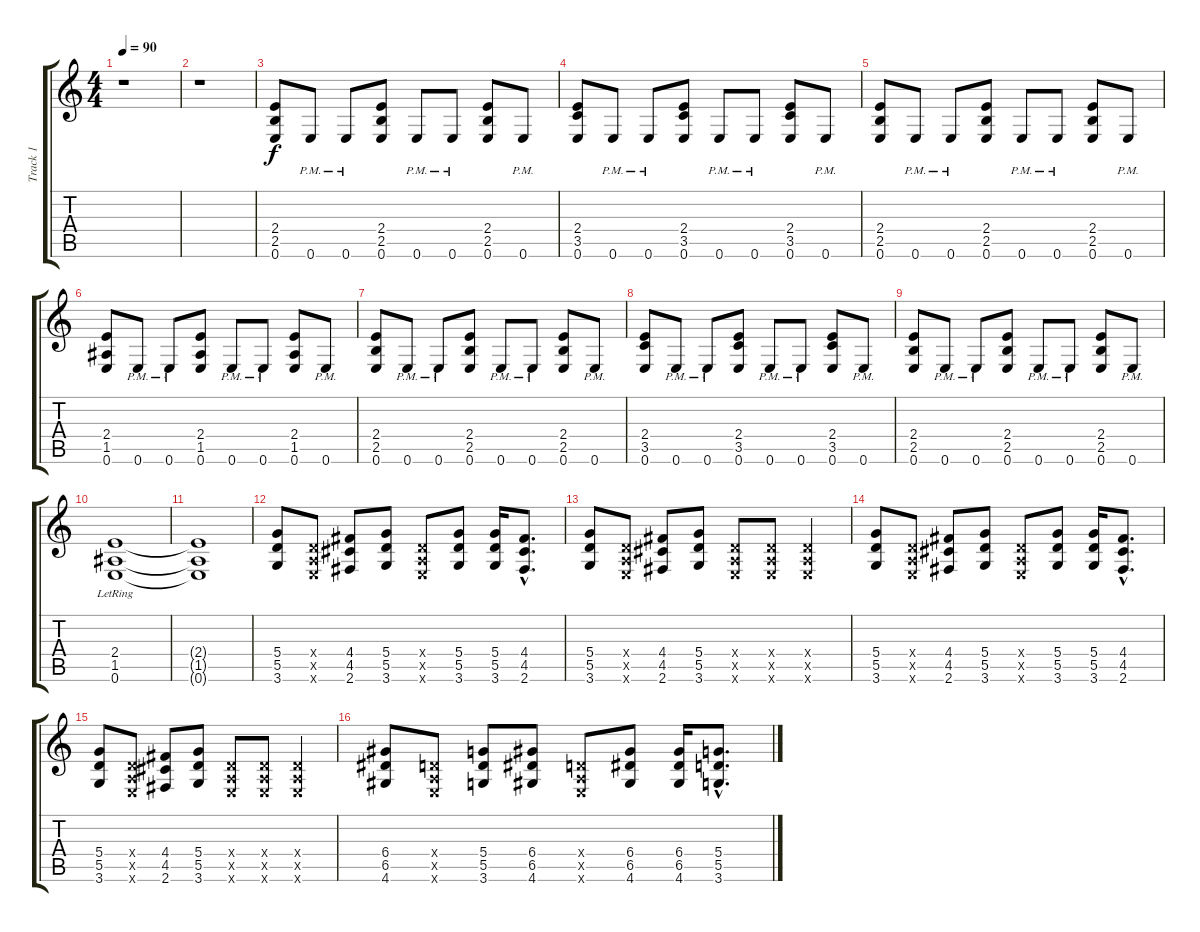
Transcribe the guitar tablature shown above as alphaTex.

\track ("Track 1" "Track 1") {instrument distortionguitar}
\staff {score tabs}
\tuning (E4 B3 G3 D3 A2 E2) {hide}
\ts (4 4)
\tempo 90
\clef g2
\ks c
r.1{dy f instrument distortionguitar} |
r.1 |
(2.4 2.5 0.6).8 0.6{pm}.8 0.6{pm}.8 (2.4 2.5 0.6).8 0.6{pm}.8 0.6{pm}.8 (2.4 2.5 0.6).8 0.6{pm}.8 |
(2.4 3.5 0.6).8 0.6{pm}.8 0.6{pm}.8 (2.4 3.5 0.6).8 0.6{pm}.8 0.6{pm}.8 (2.4 3.5 0.6).8 0.6{pm}.8 |
(2.4 2.5 0.6).8 0.6{pm}.8 0.6{pm}.8 (2.4 2.5 0.6).8 0.6{pm}.8 0.6{pm}.8 (2.4 2.5 0.6).8 0.6{pm}.8 |
(2.4 1.5 0.6).8 0.6{pm}.8 0.6{pm}.8 (2.4 1.5 0.6).8 0.6{pm}.8 0.6{pm}.8 (2.4 1.5 0.6).8 0.6{pm}.8 |
(2.4 2.5 0.6).8 0.6{pm}.8 0.6{pm}.8 (2.4 2.5 0.6).8 0.6{pm}.8 0.6{pm}.8 (2.4 2.5 0.6).8 0.6{pm}.8 |
(2.4 3.5 0.6).8 0.6{pm}.8 0.6{pm}.8 (2.4 3.5 0.6).8 0.6{pm}.8 0.6{pm}.8 (2.4 3.5 0.6).8 0.6{pm}.8 |
(2.4 2.5 0.6).8 0.6{pm}.8 0.6{pm}.8 (2.4 2.5 0.6).8 0.6{pm}.8 0.6{pm}.8 (2.4 2.5 0.6).8 0.6{pm}.8 |
(2.4 1.5{lr} 0.6{lr}).1 |
(2.4{t} 1.5{t} 0.6{t}).1{volume 0} |
(5.4 5.5 3.6).8{volume 13} (0.4{x} 0.5{x} 0.6{x}).8 (4.4 4.5 2.6).8 (5.4 5.5 3.6).8 (0.4{x} 0.5{x} 0.6{x}).8 (5.4 5.5 3.6).8 (5.4 5.5 3.6).16 (4.4{hac} 4.5{hac} 2.6{hac}).8{d} |
(5.4 5.5 3.6).8 (0.4{x} 0.5{x} 0.6{x}).8 (4.4 4.5 2.6).8 (5.4 5.5 3.6).8 (0.4{x} 0.5{x} 0.6{x}).8 (0.4{x} 0.5{x} 0.6{x}).8 (0.4{x} 0.5{x} 0.6{x}).4 |
(5.4 5.5 3.6).8 (0.4{x} 0.5{x} 0.6{x}).8 (4.4 4.5 2.6).8 (5.4 5.5 3.6).8 (0.4{x} 0.5{x} 0.6{x}).8 (5.4 5.5 3.6).8 (5.4 5.5 3.6).16 (4.4{hac} 4.5{hac} 2.6{hac}).8{d} |
(5.4 5.5 3.6).8 (0.4{x} 0.5{x} 0.6{x}).8 (4.4 4.5 2.6).8 (5.4 5.5 3.6).8 (0.4{x} 0.5{x} 0.6{x}).8 (0.4{x} 0.5{x} 0.6{x}).8 (0.4{x} 0.5{x} 0.6{x}).4 |
(6.4 6.5 4.6).8 (0.4{x} 0.5{x} 0.6{x}).8 (5.4 5.5 3.6).8 (6.4 6.5 4.6).8 (0.4{x} 0.5{x} 0.6{x}).8 (6.4 6.5 4.6).8 (6.4 6.5 4.6).16 (5.4{hac} 5.5{hac} 3.6{hac}).8{d}
